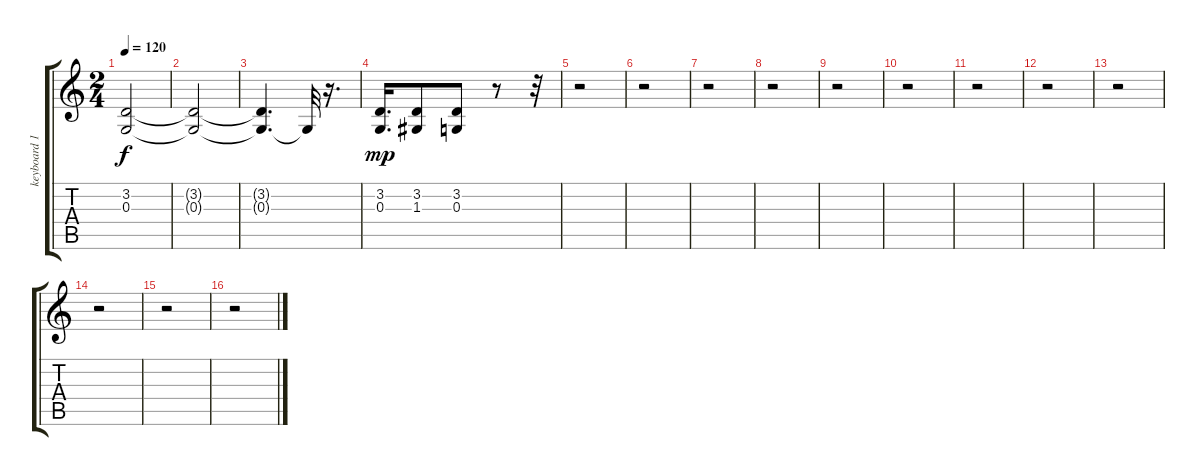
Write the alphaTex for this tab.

\track ("keyboard 1.2" "keyboard 1") {instrument synthstrings1}
\staff {score tabs}
\tuning (E4 B3 G3 D3 A2 E2) {hide}
\ts (2 4)
\tempo 120
\clef g2
\ks c
(3.2{t} 0.3{t}).2{dy f} |
(3.2{t} 0.3{t}).2 |
(3.2{t} 0.3{t}).4{d} 0.3{t}.32 r.16{d} |
(3.2 0.3).16{d dy mp} (3.2 1.3).8 (3.2 0.3).8 r.8 r.32 |
r.2 |
r.2 |
r.2 |
r.2 |
r.2 |
r.2 |
r.2 |
r.2 |
r.2 |
r.2 |
r.2 |
r.2
